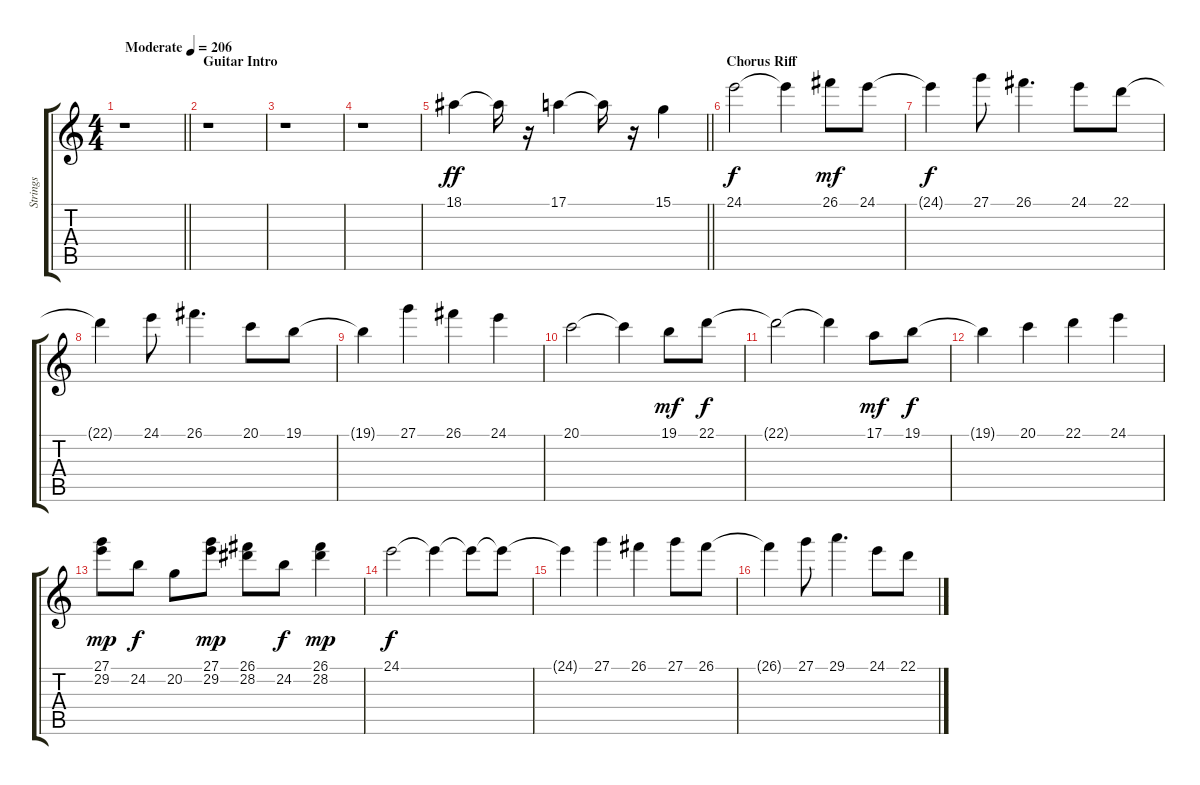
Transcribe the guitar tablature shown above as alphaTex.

\track ("Strings" "Strings") {instrument stringensemble1}
\staff {score tabs}
\tuning (E4 B3 G3 D3 A2 E2) {hide}
\ts (4 4)
\tempo (206 "Moderate")
\clef g2
\barLineRight lightlight
\ks c
r.1{dy ff instrument stringensemble1} |
\section ("" "Guitar Intro")
r.1 |
r.1 |
r.1 |
\barLineRight lightlight
18.1.4 18.1{t}.16 r.16 17.1.4 17.1{t}.16 r.16 15.1.4 |
\section ("" "Chorus Riff")
24.1.2{dy f} 24.1{t}.4 26.1.8{dy mf} 24.1.8 |
24.1{t}.4{dy f} 27.1.8 26.1.4{d} 24.1.8 22.1.8 |
22.1{t}.4 24.1.8 26.1.4{d} 20.1.8 19.1.8 |
19.1{t}.4 27.1.4 26.1.4 24.1.4 |
20.1.2 20.1{t}.4 19.1.8{dy mf} 22.1.8{dy f} |
22.1{t}.2 22.1{t}.4 17.1.8{dy mf} 19.1.8{dy f} |
19.1{t}.4 20.1.4 22.1.4 24.1.4 |
(27.1 29.2).8{dy mp} 24.2.8{dy f} 20.2.8 (27.1 29.2).8{dy mp} (26.1 28.2).8 24.2.8{dy f} (26.1 28.2).4{dy mp} |
24.1.2{dy f} 24.1{t}.4 24.1{t}.8 24.1{t}.8 |
24.1{t}.4 27.1.4 26.1.4 27.1.8 26.1.8 |
26.1{t}.4 27.1.8 29.1.4{d} 24.1.8 22.1.8
